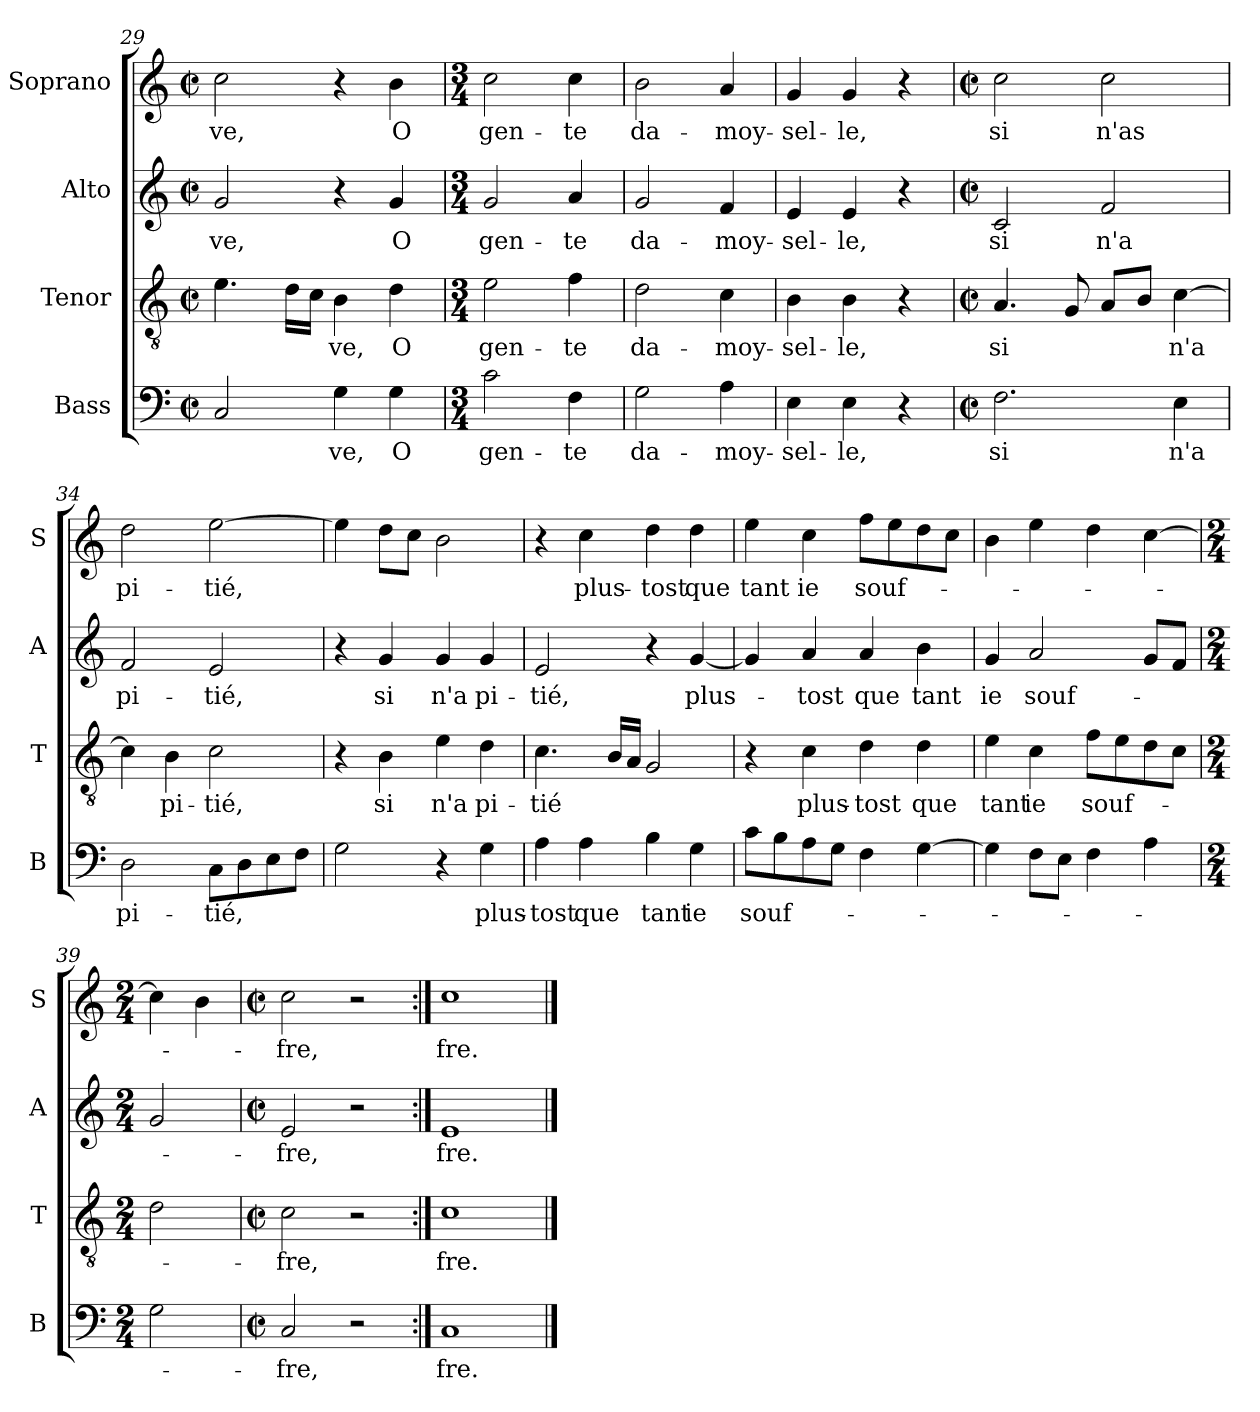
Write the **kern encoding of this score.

**kern	**text	**kern	**text	**kern	**text	**kern	**text
*part4	*part4	*part3	*part3	*part2	*part2	*part1	*part1
*staff4	*staff4	*staff3	*staff3	*staff2	*staff2	*staff1	*staff1
*I"Bass	*	*I"Tenor	*	*I"Alto	*	*I"Soprano	*
*I'B	*	*I'T	*	*I'A	*	*I'S	*
*clefF4	*	*clefGv2	*	*clefG2	*	*clefG2	*
*k[]	*	*k[]	*	*k[]	*	*k[]	*
*C:	*	*C:	*	*C:	*	*C:	*
*M2/2	*	*M2/2	*	*M2/2	*	*M2/2	*
*met(c|)	*	*met(c|)	*	*met(c|)	*	*met(c|)	*
=29	=29	=29	=29	=29	=29	=29	=29
!	!	!	!	!	!LO:LY:b	!	!LO:LY:b
2C/	.	4.e\	.	2g/	-ve,	2cc\	-ve,
.	.	16d\LL	.	.	.	.	.
.	.	16c\JJ	.	.	.	.	.
!	!LO:LY:b	!	!LO:LY:b	!	!	!	!
4G\	-ve,	4B\	-ve,	4r	.	4r	.
!	!LO:LY:b	!	!LO:LY:b	!	!LO:LY:b	!	!LO:LY:b
4G\	O	4d\	O	4g/	O	4b\	O
=30	=30	=30	=30	=30	=30	=30	=30
*M3/4	*	*M3/4	*	*M3/4	*	*M3/4	*
!	!LO:LY:b	!	!LO:LY:b	!	!LO:LY:b	!	!LO:LY:b
2c\	gen-	2e\	gen-	2g/	gen-	2cc\	gen-
!	!LO:LY:b	!	!LO:LY:b	!	!LO:LY:b	!	!LO:LY:b
4F\	-te	4f\	-te	4a/	-te	4cc\	-te
=31	=31	=31	=31	=31	=31	=31	=31
!	!LO:LY:b	!	!LO:LY:b	!	!LO:LY:b	!	!LO:LY:b
2G\	da-	2d\	da-	2g/	da-	2b\	da-
!	!LO:LY:b	!	!LO:LY:b	!	!LO:LY:b	!	!LO:LY:b
4A\	-moy-	4c\	-moy-	4f/	-moy-	4a/	-moy-
!!LO:LB:g=z
=32	=32	=32	=32	=32	=32	=32	=32
!	!LO:LY:b	!	!LO:LY:b	!	!LO:LY:b	!	!LO:LY:b
4E\	-sel-	4B\	-sel-	4e/	-sel-	4g/	-sel-
!	!LO:LY:b	!	!LO:LY:b	!	!LO:LY:b	!	!LO:LY:b
4E\	-le,	4B\	-le,	4e/	-le,	4g/	-le,
4r	.	4r	.	4r	.	4r	.
=33	=33	=33	=33	=33	=33	=33	=33
*M2/2	*	*M2/2	*	*M2/2	*	*M2/2	*
*met(c|)	*	*met(c|)	*	*met(c|)	*	*met(c|)	*
!	!LO:LY:b	!	!LO:LY:b	!	!LO:LY:b	!	!LO:LY:b
2.F\	si	4.A/	si	2c/	si	2cc\	si
.	.	8G/	.	.	.	.	.
!	!	!	!	!	!LO:LY:b	!	!LO:LY:b
.	.	8A/L	.	2f/	n'a	2cc\	n'as
.	.	8B/J	.	.	.	.	.
!	!LO:LY:b	!	!LO:LY:b	!	!	!	!
4E\	n'a	[4c\	n'a	.	.	.	.
=34	=34	=34	=34	=34	=34	=34	=34
!	!LO:LY:b	!	!	!	!LO:LY:b	!	!LO:LY:b
2D\	pi-	4c\]	.	2f/	pi-	2dd\	pi-
!	!	!	!LO:LY:b	!	!	!	!
.	.	4B\	pi-	.	.	.	.
!	!LO:LY:b	!	!LO:LY:b	!	!LO:LY:b	!	!LO:LY:b
8C\L	-tié,	2c\	-tié,	2e/	-tié,	[2ee\	-tié,
8D\	.	.	.	.	.	.	.
8E\	.	.	.	.	.	.	.
8F\J	.	.	.	.	.	.	.
=35	=35	=35	=35	=35	=35	=35	=35
2G\	.	4r	.	4r	.	4ee\]	.
!	!	!	!LO:LY:b	!	!LO:LY:b	!	!
.	.	4B\	si	4g/	si	8dd\L	.
.	.	.	.	.	.	8cc\J	.
!	!	!	!LO:LY:b	!	!LO:LY:b	!	!
4r	.	4e\	n'a	4g/	n'a	2b\	.
!	!LO:LY:b	!	!LO:LY:b	!	!LO:LY:b	!	!
4G\	plus-	4d\	pi-	4g/	pi-	.	.
=36	=36	=36	=36	=36	=36	=36	=36
!	!LO:LY:b	!	!LO:LY:b	!	!LO:LY:b	!	!
4A\	-tost	4.c\	-tié	2e/	-tié,	4r	.
!	!LO:LY:b	!	!	!	!	!	!LO:LY:b
4A\	que	.	.	.	.	4cc\	plus-
.	.	16B/LL	.	.	.	.	.
.	.	16A/JJ	.	.	.	.	.
!	!LO:LY:b	!	!	!	!	!	!LO:LY:b
4B\	tant	2G/	.	4r	.	4dd\	-tost
!	!LO:LY:b	!	!	!	!LO:LY:b	!	!LO:LY:b
4G\	ie	.	.	[4g/	plus-	4dd\	que
!!LO:LB:g=z
=37	=37	=37	=37	=37	=37	=37	=37
!	!LO:LY:b	!	!	!	!	!	!LO:LY:b
8c\L	souf-	4r	.	4g/]	.	4ee\	tant
8B\	.	.	.	.	.	.	.
!	!	!	!LO:LY:b	!	!LO:LY:b	!	!LO:LY:b
8A\	.	4c\	plus-	4a/	-tost	4cc\	ie
8G\J	.	.	.	.	.	.	.
!	!	!	!LO:LY:b	!	!LO:LY:b	!	!LO:LY:b
4F\	.	4d\	-tost	4a/	que	8ff\L	souf-
.	.	.	.	.	.	8ee\	.
!	!	!	!LO:LY:b	!	!LO:LY:b	!	!
[4G\	.	4d\	que	4b\	tant	8dd\	.
.	.	.	.	.	.	8cc\J	.
=38	=38	=38	=38	=38	=38	=38	=38
!	!	!	!LO:LY:b	!	!LO:LY:b	!	!
4G\]	.	4e\	tant	4g/	ie	4b\	.
!	!	!	!LO:LY:b	!	!LO:LY:b	!	!
8F\L	.	4c\	ie	2a/	souf-	4ee\	.
8E\J	.	.	.	.	.	.	.
!	!	!	!LO:LY:b	!	!	!	!
4F\	.	8f\L	souf-	.	.	4dd\	.
.	.	8e\	.	.	.	.	.
4A\	.	8d\	.	8g/L	.	[4cc\	.
.	.	8c\J	.	8f/J	.	.	.
=39	=39	=39	=39	=39	=39	=39	=39
*M2/4	*	*M2/4	*	*M2/4	*	*M2/4	*
2G\	.	2d\	.	2g/	.	4cc\]	.
.	.	.	.	.	.	4b\	.
=40	=40	=40	=40	=40	=40	=40	=40
*M2/2	*	*M2/2	*	*M2/2	*	*M2/2	*
*met(c|)	*	*met(c|)	*	*met(c|)	*	*met(c|)	*
!	!LO:LY:b	!	!LO:LY:b	!	!LO:LY:b	!	!LO:LY:b
2C/	-fre,	2c\	-fre,	2e/	-fre,	2cc\	-fre,
2r	.	2r	.	2r	.	2r	.
=41:|!	=41:|!	=41:|!	=41:|!	=41:|!	=41:|!	=41:|!	=41:|!
!	!LO:LY:b	!	!LO:LY:b	!	!LO:LY:b	!	!LO:LY:b
1C	fre.	1c	fre.	1e	fre.	1cc	fre.
==	==	==	==	==	==	==	==
*-	*-	*-	*-	*-	*-	*-	*-
